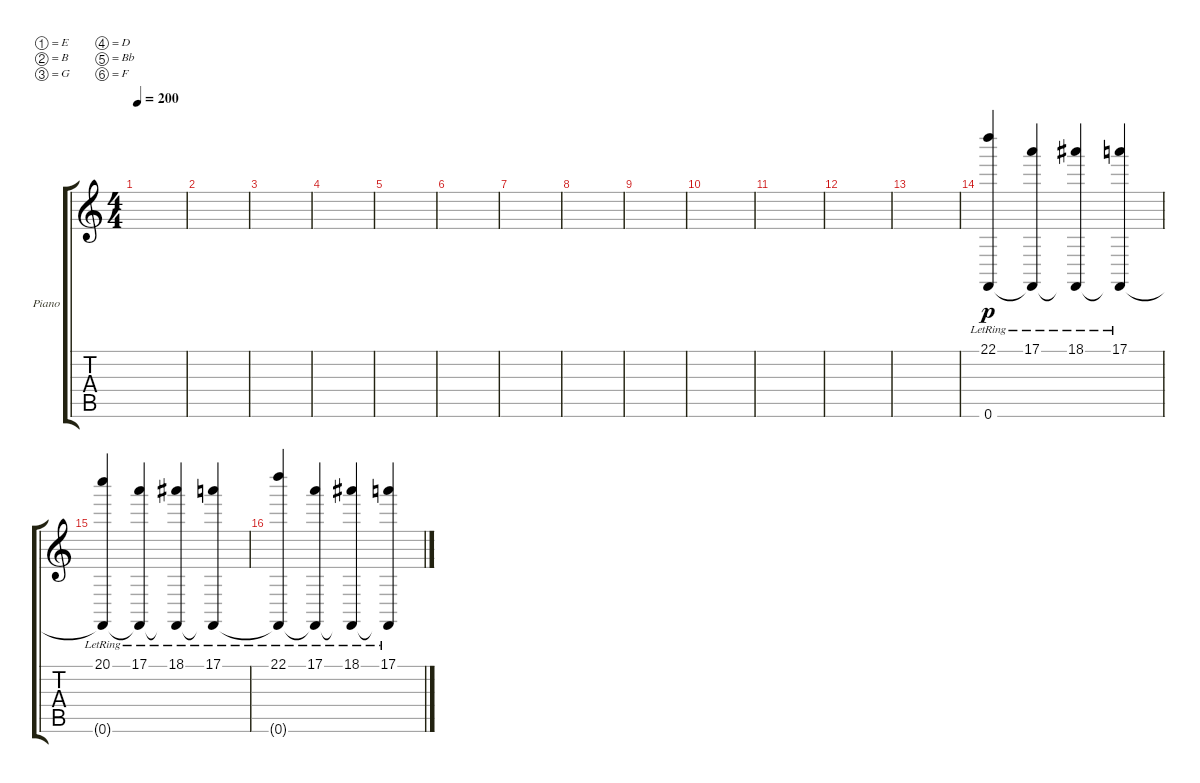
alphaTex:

\defaultSystemsLayout 4
\bracketExtendMode groupsimilarinstruments
\firstSystemTrackNameOrientation horizontal
\otherSystemsTrackNameOrientation horizontal
\track ("Piano" "Piano") {instrument acousticguitarsteel}
\staff {score tabs}
\tuning (E4 B3 G3 D3 Bb2 F1)
\ts (4 4)
\tempo 200
\clef g2
\ks c
|
|
|
|
|
|
|
|
|
|
|
|
|
(0.6{lr} 22.1{lr}).4{dy p} (17.1{lr} 0.6{lr t}).4 (0.6{lr t} 18.1{lr}).4 (17.1{lr} 0.6{lr t}).4 |
(0.6{lr t} 20.1{lr}).4 (17.1{lr} 0.6{lr t}).4 (0.6{lr t} 18.1{lr}).4 (17.1{lr} 0.6{lr t}).4 |
(0.6{lr t} 22.1{lr}).4 (17.1{lr} 0.6{lr t}).4 (0.6{lr t} 18.1{lr}).4 (17.1{lr} 0.6{lr t}).4
